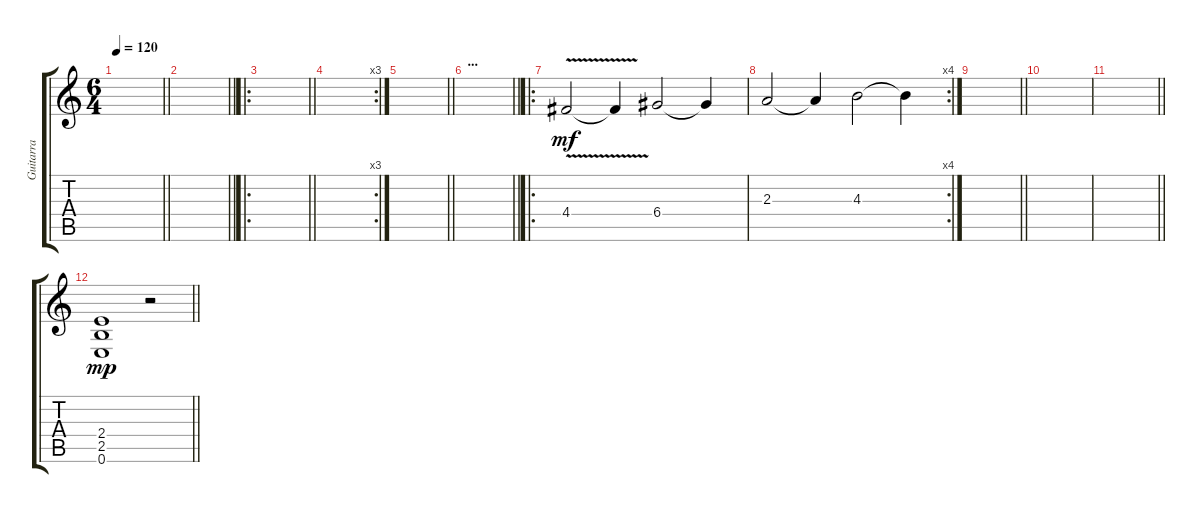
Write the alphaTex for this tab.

\track ("Guitarra" "Guitarra") {instrument distortionguitar}
\staff {score tabs}
\tuning (E4 B3 G3 D3 A2 E2) {hide}
\ts (6 4)
\tempo 120
\clef g2
\barLineRight lightlight
\ks c
|
\barLineRight lightlight
|
\ro
\barLineRight lightlight
|
\rc 3
|
\barLineRight lightlight
|
\section ("" "...")
\barLineRight lightlight
|
\ro
4.4{v}.2{dy mf} 4.4{t}.4 6.4.2 6.4{t}.4 |
\rc 4
2.3.2 2.3{t}.4 4.3.2 4.3{t}.4 |
\barLineRight lightlight
|
|
\barLineRight lightlight
|
\barLineRight lightlight
(2.4 2.5 0.6).1{dy mp} r.2
